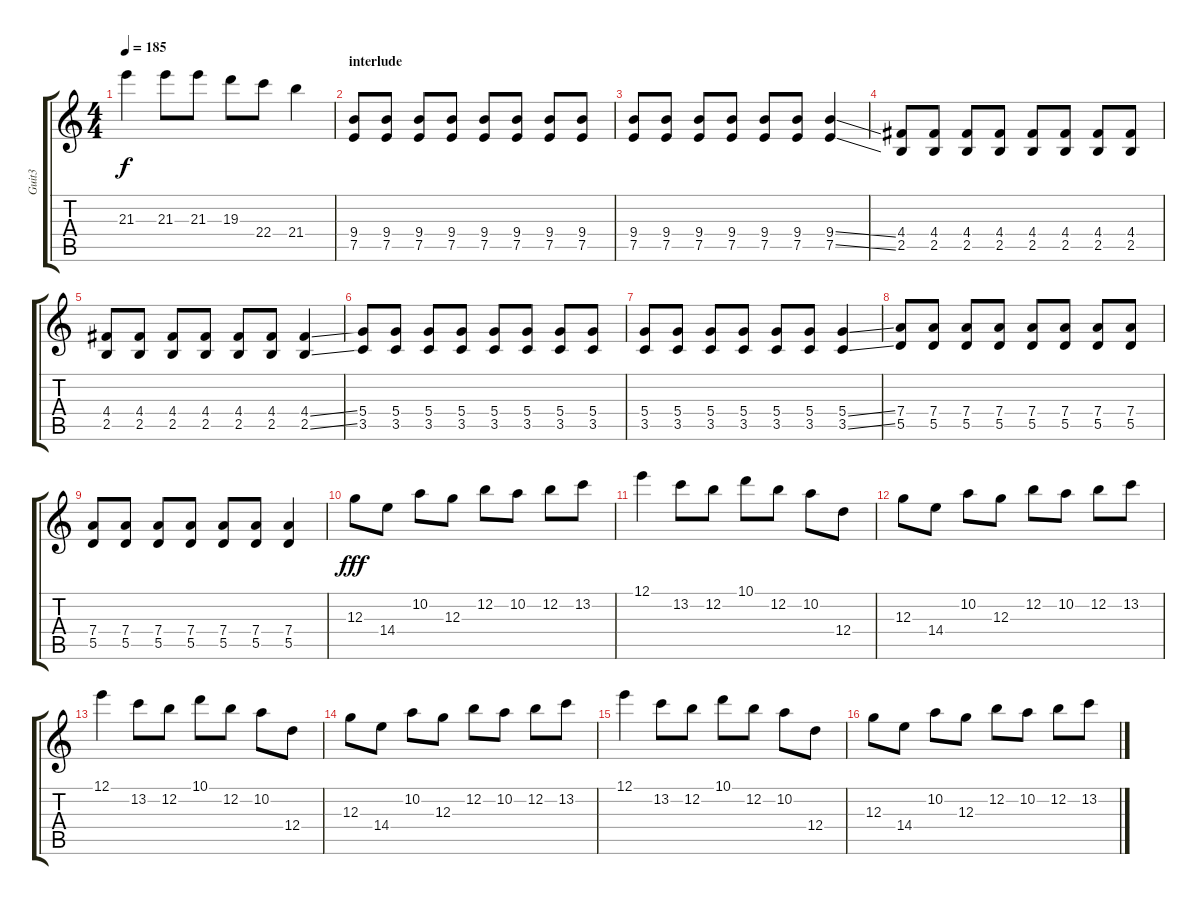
\track ("Guit3" "Guit3") {instrument acousticguitarnylon}
\staff {score tabs}
\tuning (E4 B3 G3 D3 A2 E2) {hide}
\ts (4 4)
\tempo 185
\clef g2
\ks c
21.3.4{dy f} 21.3.8 21.3.8 19.3.8 22.4.8 21.4.4 |
\section ("" "interlude")
(9.4 7.5).8 (9.4 7.5).8 (9.4 7.5).8 (9.4 7.5).8 (9.4 7.5).8 (9.4 7.5).8 (9.4 7.5).8 (9.4 7.5).8 |
(9.4 7.5).8 (9.4 7.5).8 (9.4 7.5).8 (9.4 7.5).8 (9.4 7.5).8 (9.4 7.5).8 (9.4{ss} 7.5{ss}).4 |
(4.4 2.5).8 (4.4 2.5).8 (4.4 2.5).8 (4.4 2.5).8 (4.4 2.5).8 (4.4 2.5).8 (4.4 2.5).8 (4.4 2.5).8 |
(4.4 2.5).8 (4.4 2.5).8 (4.4 2.5).8 (4.4 2.5).8 (4.4 2.5).8 (4.4 2.5).8 (4.4{ss} 2.5{ss}).4 |
(5.4 3.5).8 (5.4 3.5).8 (5.4 3.5).8 (5.4 3.5).8 (5.4 3.5).8 (5.4 3.5).8 (5.4 3.5).8 (5.4 3.5).8 |
(5.4 3.5).8 (5.4 3.5).8 (5.4 3.5).8 (5.4 3.5).8 (5.4 3.5).8 (5.4 3.5).8 (5.4{ss} 3.5{ss}).4 |
(7.4 5.5).8 (7.4 5.5).8 (7.4 5.5).8 (7.4 5.5).8 (7.4 5.5).8 (7.4 5.5).8 (7.4 5.5).8 (7.4 5.5).8 |
(7.4 5.5).8 (7.4 5.5).8 (7.4 5.5).8 (7.4 5.5).8 (7.4 5.5).8 (7.4 5.5).8 (7.4 5.5).4 |
12.3.8{dy fff} 14.4.8 10.2.8 12.3.8 12.2.8 10.2.8 12.2.8 13.2.8 |
12.1.4 13.2.8 12.2.8 10.1.8 12.2.8 10.2.8 12.4.8 |
12.3.8 14.4.8 10.2.8 12.3.8 12.2.8 10.2.8 12.2.8 13.2.8 |
12.1.4 13.2.8 12.2.8 10.1.8 12.2.8 10.2.8 12.4.8 |
12.3.8 14.4.8 10.2.8 12.3.8 12.2.8 10.2.8 12.2.8 13.2.8 |
12.1.4 13.2.8 12.2.8 10.1.8 12.2.8 10.2.8 12.4.8 |
12.3.8 14.4.8 10.2.8 12.3.8 12.2.8 10.2.8 12.2.8 13.2.8
